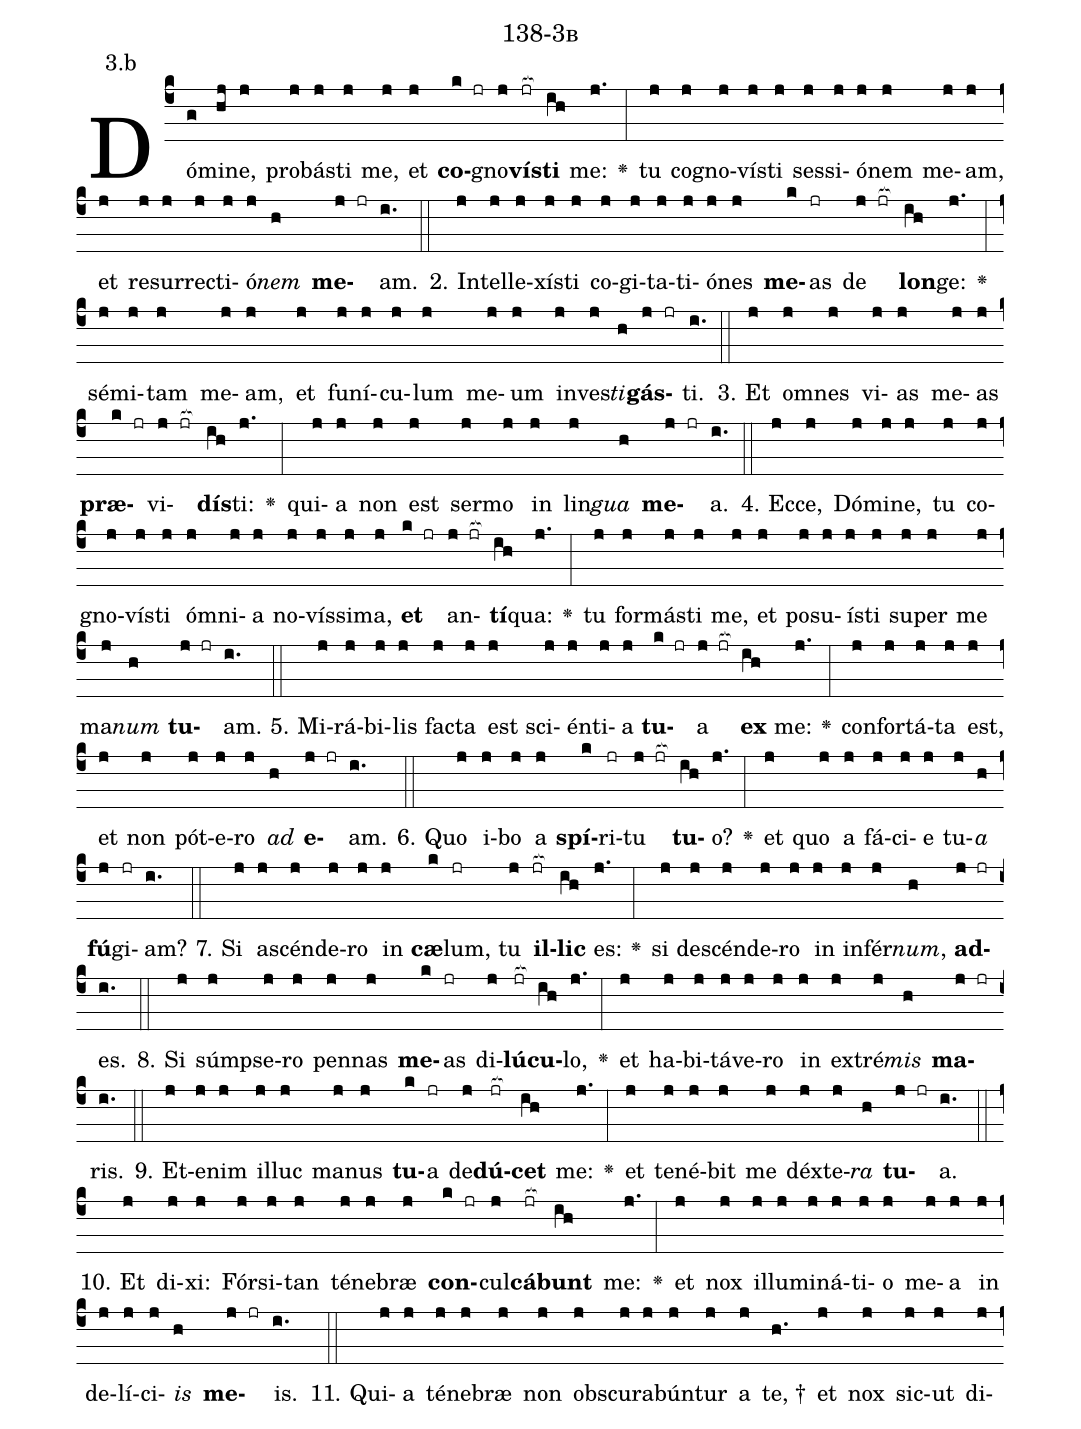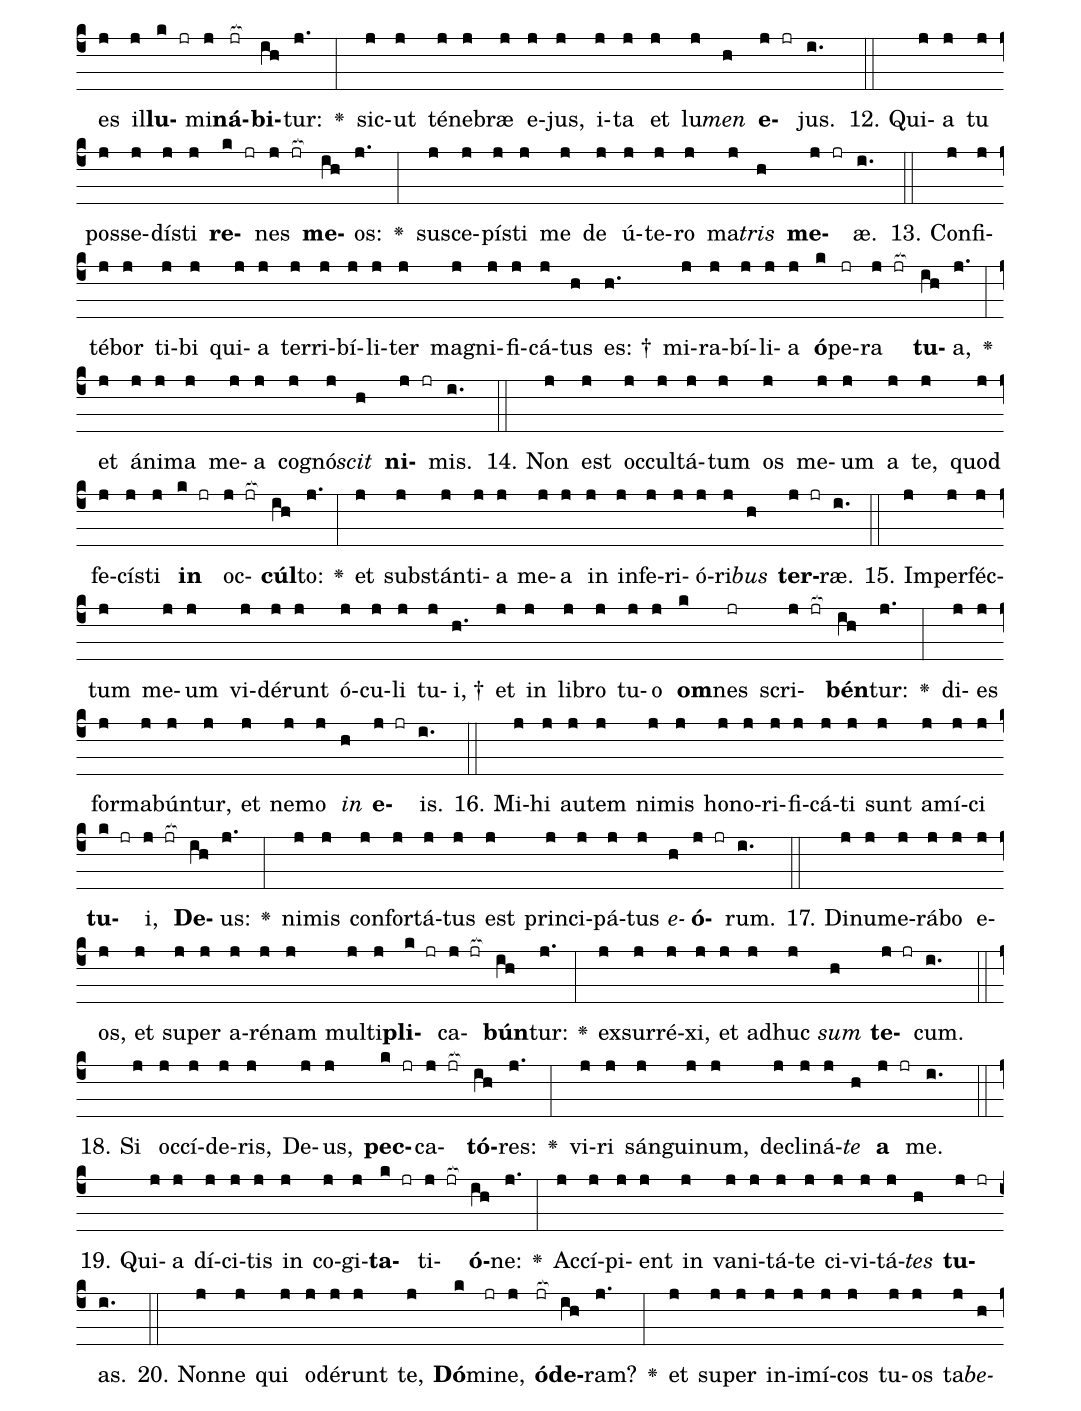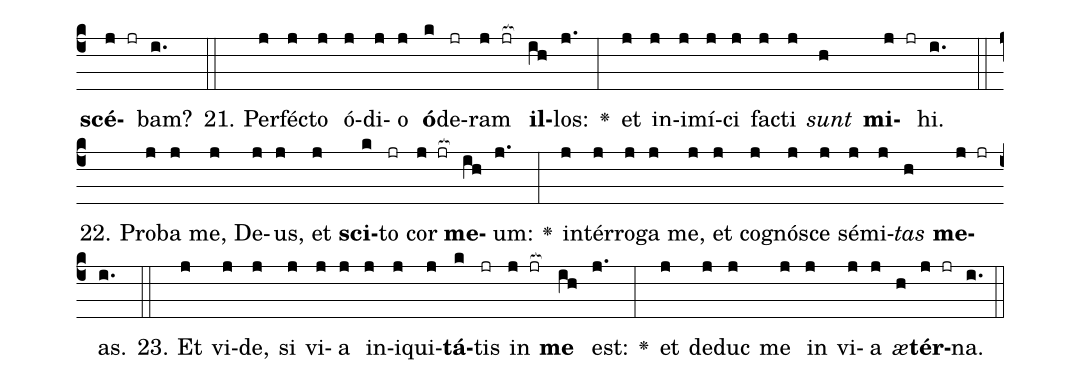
name: 138-3b;
annotation: 3.b;
%%
(c4)Dó(g)mi(hj)ne,(j) pro(j)bás(j)ti(j) me,(j) et(j) <b>co</b>(k jr)gno(j)<b>vís</b>(jr[ocb:1{])<b>ti</b>(ih[ocb:0}]) me:(j.) <v>\greheightstar</v>(:) tu(j) co(j)gno(j)vís(j)ti(j) ses(j)si(j)ó(j)nem(j) me(j)am,(j) et(j) re(j)sur(j)rec(j)ti(j)ó(j)<i>nem</i>(h) <b>me</b>(j jr)am.(i.) (::)
2. In(j)tel(j)le(j)xís(j)ti(j) co(j)gi(j)ta(j)ti(j)ó(j)nes(j) <b>me</b>(k)as(jr) de(j jr[ocb:1{]) <b>lon</b>(ih[ocb:0}])ge:(j.) <v>\greheightstar</v>(:) sé(j)mi(j)tam(j) me(j)am,(j) et(j) fu(j)ní(j)cu(j)lum(j) me(j)um(j) in(j)ves(j)<i>ti</i>(h)<b>gás</b>(j jr)ti.(i.) (::)
3. Et(j) om(j)nes(j) vi(j)as(j) me(j)as(j) <b>præ</b>(k jr)vi(j jr[ocb:1{])<b>dís</b>(ih[ocb:0}])ti:(j.) <v>\greheightstar</v>(:) qui(j)a(j) non(j) est(j) ser(j)mo(j) in(j) lin(j)<i>gua</i>(h) <b>me</b>(j jr)a.(i.) (::)
4. Ec(j)ce,(j) Dó(j)mi(j)ne,(j) tu(j) co(j)gno(j)vís(j)ti(j) óm(j)ni(j)a(j) no(j)vís(j)si(j)ma,(j) <b>et</b>(k jr) an(j jr[ocb:1{])<b>tí</b>(ih[ocb:0}])qua:(j.) <v>\greheightstar</v>(:) tu(j) for(j)más(j)ti(j) me,(j) et(j) po(j)su(j)ís(j)ti(j) su(j)per(j) me(j) ma(j)<i>num</i>(h) <b>tu</b>(j jr)am.(i.) (::)
5. Mi(j)rá(j)bi(j)lis(j) fac(j)ta(j) est(j) sci(j)én(j)ti(j)a(j) <b>tu</b>(k jr)a(j jr[ocb:1{]) <b>ex</b>(ih[ocb:0}]) me:(j.) <v>\greheightstar</v>(:) con(j)for(j)tá(j)ta(j) est,(j) et(j) non(j) pót(j)e(j)ro(j) <i>ad</i>(h) <b>e</b>(j jr)am.(i.) (::)
6. Quo(j) i(j)bo(j) a(j) <b>spí</b>(k)ri(jr)tu(j jr[ocb:1{]) <b>tu</b>(ih[ocb:0}])o?(j.) <v>\greheightstar</v>(:) et(j) quo(j) a(j) fá(j)ci(j)e(j) tu(j)<i>a</i>(h) <b>fú</b>(j)gi(jr)am?(i.) (::)
7. Si(j) a(j)scén(j)de(j)ro(j) in(j) <b>cæ</b>(k)lum,(jr) tu(j) <b>il</b>(jr[ocb:1{])<b>lic</b>(ih[ocb:0}]) es:(j.) <v>\greheightstar</v>(:) si(j) de(j)scén(j)de(j)ro(j) in(j) in(j)fér(j)<i>num</i>,(h) <b>ad</b>(j jr)es.(i.) (::)
8. Si(j) súmp(j)se(j)ro(j) pen(j)nas(j) <b>me</b>(k)as(jr) di(j)<b>lú</b>(jr[ocb:1{])<b>cu</b>(ih[ocb:0}])lo,(j.) <v>\greheightstar</v>(:) et(j) ha(j)bi(j)tá(j)ve(j)ro(j) in(j) ex(j)tré(j)<i>mis</i>(h) <b>ma</b>(j jr)ris.(i.) (::)
9. Et(j)e(j)nim(j) il(j)luc(j) ma(j)nus(j) <b>tu</b>(k)a(jr) de(j)<b>dú</b>(jr[ocb:1{])<b>cet</b>(ih[ocb:0}]) me:(j.) <v>\greheightstar</v>(:) et(j) te(j)né(j)bit(j) me(j) déx(j)te(j)<i>ra</i>(h) <b>tu</b>(j jr)a.(i.) (::)
10. Et(j) di(j)xi:(j) Fór(j)si(j)tan(j) té(j)ne(j)bræ(j) <b>con</b>(k jr)cul(j)<b>cá</b>(jr[ocb:1{])<b>bunt</b>(ih[ocb:0}]) me:(j.) <v>\greheightstar</v>(:) et(j) nox(j) il(j)lu(j)mi(j)ná(j)ti(j)o(j) me(j)a(j) in(j) de(j)lí(j)ci(j)<i>is</i>(h) <b>me</b>(j jr)is.(i.) (::)
11. Qui(j)a(j) té(j)ne(j)bræ(j) non(j) obs(j)cu(j)ra(j)bún(j)tur(j) a(j) te, †(h.) et(j) nox(j) sic(j)ut(j) di(j)es(j) il(j)<b>lu</b>(k jr)mi(j)<b>ná</b>(jr[ocb:1{])<b>bi</b>(ih[ocb:0}])tur:(j.) <v>\greheightstar</v>(:) sic(j)ut(j) té(j)ne(j)bræ(j) e(j)jus,(j) i(j)ta(j) et(j) lu(j)<i>men</i>(h) <b>e</b>(j jr)jus.(i.) (::)
12. Qui(j)a(j) tu(j) pos(j)se(j)dís(j)ti(j) <b>re</b>(k jr)nes(j jr[ocb:1{]) <b>me</b>(ih[ocb:0}])os:(j.) <v>\greheightstar</v>(:) su(j)sce(j)pís(j)ti(j) me(j) de(j) ú(j)te(j)ro(j) ma(j)<i>tris</i>(h) <b>me</b>(j jr)æ.(i.) (::)
13. Con(j)fi(j)té(j)bor(j) ti(j)bi(j) qui(j)a(j) ter(j)ri(j)bí(j)li(j)ter(j) ma(j)gni(j)fi(j)cá(j)tus(h) es: †(h.) mi(j)ra(j)bí(j)li(j)a(j) <b>ó</b>(k)pe(jr)ra(j jr[ocb:1{]) <b>tu</b>(ih[ocb:0}])a,(j.) <v>\greheightstar</v>(:) et(j) á(j)ni(j)ma(j) me(j)a(j) co(j)gnó(j)<i>scit</i>(h) <b>ni</b>(j jr)mis.(i.) (::)
14. Non(j) est(j) oc(j)cul(j)tá(j)tum(j) os(j) me(j)um(j) a(j) te,(j) quod(j) fe(j)cís(j)ti(j) <b>in</b>(k jr) oc(j jr[ocb:1{])<b>cúl</b>(ih[ocb:0}])to:(j.) <v>\greheightstar</v>(:) et(j) sub(j)stán(j)ti(j)a(j) me(j)a(j) in(j) in(j)fe(j)ri(j)ó(j)ri(j)<i>bus</i>(h) <b>ter</b>(j jr)ræ.(i.) (::)
15. Im(j)per(j)féc(j)tum(j) me(j)um(j) vi(j)dé(j)runt(j) ó(j)cu(j)li(j) tu(j)i, †(h.) et(j) in(j) li(j)bro(j) tu(j)o(j) <b>om</b>(k)nes(jr) scri(j jr[ocb:1{])<b>bén</b>(ih[ocb:0}])tur:(j.) <v>\greheightstar</v>(:) di(j)es(j) for(j)ma(j)bún(j)tur,(j) et(j) ne(j)mo(j) <i>in</i>(h) <b>e</b>(j jr)is.(i.) (::)
16. Mi(j)hi(j) au(j)tem(j) ni(j)mis(j) ho(j)no(j)ri(j)fi(j)cá(j)ti(j) sunt(j) a(j)mí(j)ci(j) <b>tu</b>(k jr)i,(j jr[ocb:1{]) <b>De</b>(ih[ocb:0}])us:(j.) <v>\greheightstar</v>(:) ni(j)mis(j) con(j)for(j)tá(j)tus(j) est(j) prin(j)ci(j)pá(j)tus(j) <i>e</i>(h)<b>ó</b>(j jr)rum.(i.) (::)
17. Di(j)nu(j)me(j)rá(j)bo(j) e(j)os,(j) et(j) su(j)per(j) a(j)ré(j)nam(j) mul(j)ti(j)<b>pli</b>(k jr)ca(j jr[ocb:1{])<b>bún</b>(ih[ocb:0}])tur:(j.) <v>\greheightstar</v>(:) ex(j)sur(j)ré(j)xi,(j) et(j) ad(j)huc(j) <i>sum</i>(h) <b>te</b>(j jr)cum.(i.) (::)
18. Si(j) oc(j)cí(j)de(j)ris,(j) De(j)us,(j) <b>pec</b>(k jr)ca(j jr[ocb:1{])<b>tó</b>(ih[ocb:0}])res:(j.) <v>\greheightstar</v>(:) vi(j)ri(j) sán(j)gui(j)num,(j) de(j)cli(j)ná(j)<i>te</i>(h) <b>a</b>(j jr) me.(i.) (::)
19. Qui(j)a(j) dí(j)ci(j)tis(j) in(j) co(j)gi(j)<b>ta</b>(k jr)ti(j jr[ocb:1{])<b>ó</b>(ih[ocb:0}])ne:(j.) <v>\greheightstar</v>(:) Ac(j)cí(j)pi(j)ent(j) in(j) va(j)ni(j)tá(j)te(j) ci(j)vi(j)tá(j)<i>tes</i>(h) <b>tu</b>(j jr)as.(i.) (::)
20. Non(j)ne(j) qui(j) o(j)dé(j)runt(j) te,(j) <b>Dó</b>(k)mi(jr)ne,(j) <b>ó</b>(jr[ocb:1{])<b>de</b>(ih[ocb:0}])ram?(j.) <v>\greheightstar</v>(:) et(j) su(j)per(j) in(j)i(j)mí(j)cos(j) tu(j)os(j) ta(j)<i>be</i>(h)<b>scé</b>(j jr)bam?(i.) (::)
21. Per(j)féc(j)to(j) ó(j)di(j)o(j) <b>ó</b>(k)de(jr)ram(j jr[ocb:1{]) <b>il</b>(ih[ocb:0}])los:(j.) <v>\greheightstar</v>(:) et(j) in(j)i(j)mí(j)ci(j) fac(j)ti(j) <i>sunt</i>(h) <b>mi</b>(j jr)hi.(i.) (::)
22. Pro(j)ba(j) me,(j) De(j)us,(j) et(j) <b>sci</b>(k)to(jr) cor(j jr[ocb:1{]) <b>me</b>(ih[ocb:0}])um:(j.) <v>\greheightstar</v>(:) in(j)tér(j)ro(j)ga(j) me,(j) et(j) co(j)gnó(j)sce(j) sé(j)mi(j)<i>tas</i>(h) <b>me</b>(j jr)as.(i.) (::)
23. Et(j) vi(j)de,(j) si(j) vi(j)a(j) in(j)i(j)qui(j)<b>tá</b>(k)tis(jr) in(j jr[ocb:1{]) <b>me</b>(ih[ocb:0}]) est:(j.) <v>\greheightstar</v>(:) et(j) de(j)duc(j) me(j) in(j) vi(j)a(j) <i>æ</i>(h)<b>tér</b>(j jr)na.(i.) (::)
